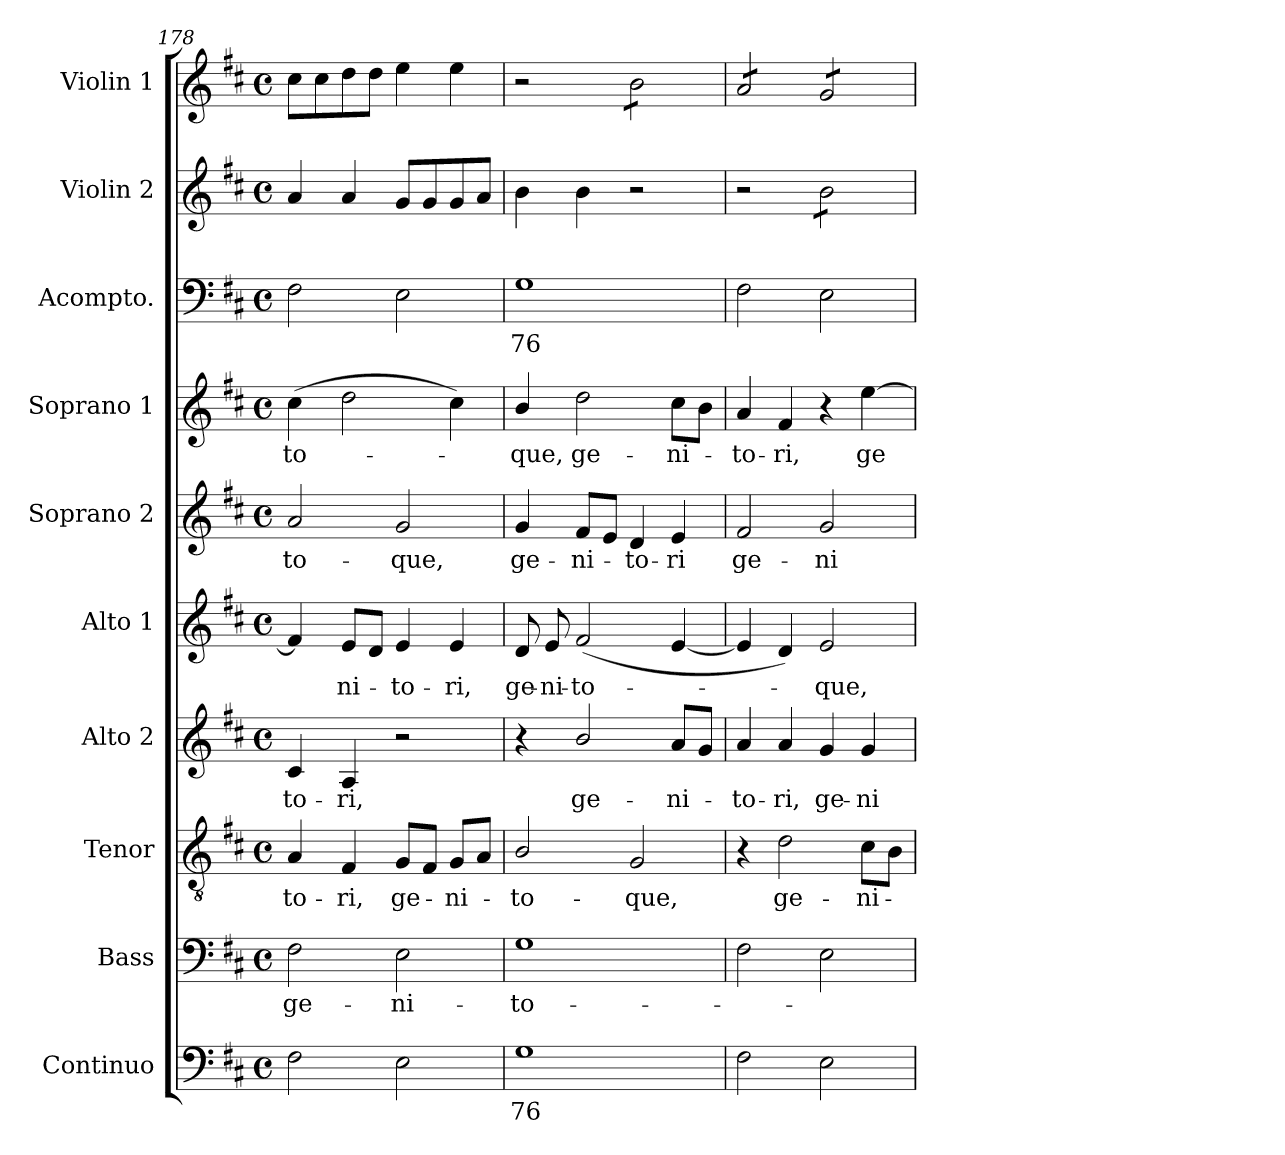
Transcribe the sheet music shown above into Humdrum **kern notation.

**kern	**text	**kern	**text	**kern	**text	**kern	**text	**kern	**text	**kern	**text	**kern	**text	**kern	**text	**kern	**kern
*part10	*part10	*part9	*part9	*part8	*part8	*part7	*part7	*part6	*part6	*part5	*part5	*part4	*part4	*part3	*part3	*part2	*part1
*staff10	*staff10	*staff9	*staff9	*staff8	*staff8	*staff7	*staff7	*staff6	*staff6	*staff5	*staff5	*staff4	*staff4	*staff3	*staff3	*staff2	*staff1
*I"Continuo	*	*I"Bass	*	*I"Tenor	*	*I"Alto 2	*	*I"Alto 1	*	*I"Soprano 2	*	*I"Soprano 1	*	*I"Acompto.	*	*I"Violin 2	*I"Violin 1
*I'Cont.	*	*I'B.	*	*I'T.	*	*I'A2.	*	*I'A1.	*	*I'S2.	*	*I'S1.	*	*I'Ac.	*	*I'Vln. 2	*I'Vln. 1
*clefF4	*	*clefF4	*	*clefGv2	*	*clefG2	*	*clefG2	*	*clefG2	*	*clefG2	*	*clefF4	*	*clefG2	*clefG2
*	*	*	*	*ITrd7c12	*	*	*	*	*	*	*	*	*	*	*	*	*
*k[f#c#]	*	*k[f#c#]	*	*k[f#c#]	*	*k[f#c#]	*	*k[f#c#]	*	*k[f#c#]	*	*k[f#c#]	*	*k[f#c#]	*	*k[f#c#]	*k[f#c#]
*D:	*	*D:	*	*D:	*	*D:	*	*D:	*	*D:	*	*D:	*	*D:	*	*D:	*D:
*M4/4	*	*M4/4	*	*M4/4	*	*M4/4	*	*M4/4	*	*M4/4	*	*M4/4	*	*M4/4	*	*M4/4	*M4/4
*met(c)	*	*met(c)	*	*met(c)	*	*met(c)	*	*met(c)	*	*met(c)	*	*met(c)	*	*met(c)	*	*met(c)	*met(c)
=178	=178	=178	=178	=178	=178	=178	=178	=178	=178	=178	=178	=178	=178	=178	=178	=178	=178
!	!	!	!LO:LY:b:color=#000000	!	!	!	!	!	!	!	!	!	!	!	!	!	!
!	!	!	!	!	!LO:LY:b:color=#000000	!	!	!	!	!	!	!	!	!	!	!	!
!	!	!	!	!	!	!	!LO:LY:b:color=#000000	!	!	!	!	!	!	!	!	!	!
!	!	!	!	!	!	!	!	!	!	!	!LO:LY:b:color=#000000	!	!	!	!	!	!
!	!	!	!	!	!	!	!	!	!	!	!	!	!LO:LY:b:color=#000000	!	!	!	!
2F#i\	.	2F#i\	ge-	4AAi/	-to-	4c#i/	-to-	4f#i/]	.	2ai/	-to-	(4cc#i\	-to-	2F#i\	.	4ai/	8cc#i\L
.	.	.	.	.	.	.	.	.	.	.	.	.	.	.	.	.	8cc#i\
!	!	!	!	!	!LO:LY:b:color=#000000	!	!	!	!	!	!	!	!	!	!	!	!
!	!	!	!	!	!	!	!LO:LY:b:color=#000000	!	!	!	!	!	!	!	!	!	!
!	!	!	!	!	!	!	!	!	!LO:LY:b:color=#000000	!	!	!	!	!	!	!	!
.	.	.	.	4FF#i/	-ri,	4Ai/	-ri,	8ei/L	-ni-	.	.	2ddi\	.	.	.	4ai/	8ddi\
.	.	.	.	.	.	.	.	8di/J	.	.	.	.	.	.	.	.	8ddi\J
!	!	!	!LO:LY:b:color=#000000	!	!	!	!	!	!	!	!	!	!	!	!	!	!
!	!	!	!	!	!LO:LY:b:color=#000000	!	!	!	!	!	!	!	!	!	!	!	!
!	!	!	!	!	!	!	!	!	!LO:LY:b:color=#000000	!	!	!	!	!	!	!	!
!	!	!	!	!	!	!	!	!	!	!	!LO:LY:b:color=#000000	!	!	!	!	!	!
2Ei\	.	2Ei\	-ni-	8GGi/L	ge-	2r	.	4ei/	-to-	2gi/	-que,	.	.	2Ei\	.	8gi/L	4eei\
.	.	.	.	8FF#i/J	.	.	.	.	.	.	.	.	.	.	.	8gi/	.
!	!	!	!	!	!LO:LY:b:color=#000000	!	!	!	!	!	!	!	!	!	!	!	!
!	!	!	!	!	!	!	!	!	!LO:LY:b:color=#000000	!	!	!	!	!	!	!	!
.	.	.	.	8GGi/L	-ni-	.	.	4ei/	-ri,	.	.	4cc#i\)	.	.	.	8gi/	4eei\
.	.	.	.	8AAi/J	.	.	.	.	.	.	.	.	.	.	.	8ai/J	.
=179	=179	=179	=179	=179	=179	=179	=179	=179	=179	=179	=179	=179	=179	=179	=179	=179	=179
!	!LO:LY:b:color=#000000	!	!	!	!	!	!	!	!	!	!	!	!	!	!	!	!
!	!	!	!LO:LY:b:color=#000000	!	!	!	!	!	!	!	!	!	!	!	!	!	!
!	!	!	!	!	!LO:LY:b:color=#000000	!	!	!	!	!	!	!	!	!	!	!	!
!	!	!	!	!	!	!	!	!	!LO:LY:b:color=#000000	!	!	!	!	!	!	!	!
!	!	!	!	!	!	!	!	!	!	!	!LO:LY:b:color=#000000	!	!	!	!	!	!
!	!	!	!	!	!	!	!	!	!	!	!	!	!LO:LY:b:color=#000000	!	!	!	!
!	!	!	!	!	!	!	!	!	!	!	!	!	!	!	!LO:LY:b:color=#000000	!	!
1Gi	76	1Gi	-to-	2BBi/	-to-	4r	.	8di/	ge-	4gi/	ge-	4bi/	-que,	1Gi	76	4bi\	2r
!	!	!	!	!	!	!	!	!	!LO:LY:b:color=#000000	!	!	!	!	!	!	!	!
.	.	.	.	.	.	.	.	8ei/	-ni-	.	.	.	.	.	.	.	.
!	!	!	!	!	!	!	!LO:LY:b:color=#000000	!	!	!	!	!	!	!	!	!	!
!	!	!	!	!	!	!	!	!	!LO:LY:b:color=#000000	!	!	!	!	!	!	!	!
!	!	!	!	!	!	!	!	!	!	!	!LO:LY:b:color=#000000	!	!	!	!	!	!
!	!	!	!	!	!	!	!	!	!	!	!	!	!LO:LY:b:color=#000000	!	!	!	!
.	.	.	.	.	.	2bi/	ge-	(2f#i/	-to-	8f#i/L	-ni-	2ddi\	ge-	.	.	4bi\	.
.	.	.	.	.	.	.	.	.	.	8ei/J	.	.	.	.	.	.	.
!	!	!	!	!	!LO:LY:b:color=#000000	!	!	!	!	!	!	!	!	!	!	!	!
!	!	!	!	!	!	!	!	!	!	!	!LO:LY:b:color=#000000	!	!	!	!	!	!
*	*	*	*	*	*	*	*	*	*	*	*	*	*	*	*	*	*tremolo
.	.	.	.	2GGi/	-que,	.	.	.	.	4di/	-to-	.	.	.	.	2r	8bi\L
.	.	.	.	.	.	.	.	.	.	.	.	.	.	.	.	.	8bi\
!	!	!	!	!	!	!	!LO:LY:b:color=#000000	!	!	!	!	!	!	!	!	!	!
!	!	!	!	!	!	!	!	!	!	!	!LO:LY:b:color=#000000	!	!	!	!	!	!
!	!	!	!	!	!	!	!	!	!	!	!	!	!LO:LY:b:color=#000000	!	!	!	!
.	.	.	.	.	.	8ai/L	-ni-	[<4ei/	.	4ei/	-ri	8cc#i\L	-ni-	.	.	.	8bi\
.	.	.	.	.	.	8gi/J	.	.	.	.	.	8bi\J	.	.	.	.	8bi\J
=180	=180	=180	=180	=180	=180	=180	=180	=180	=180	=180	=180	=180	=180	=180	=180	=180	=180
!	!	!	!	!	!	!	!LO:LY:b:color=#000000	!	!	!	!	!	!	!	!	!	!
!	!	!	!	!	!	!	!	!	!	!	!LO:LY:b:color=#000000	!	!	!	!	!	!
!	!	!	!	!	!	!	!	!	!	!	!	!	!LO:LY:b:color=#000000	!	!	!	!
2F#i\	.	2F#i\	.	4r	.	4ai/	-to-	4ei/]	.	2f#i/	ge-	4ai/	-to-	2F#i\	.	2r	8ai/L
.	.	.	.	.	.	.	.	.	.	.	.	.	.	.	.	.	8ai/
!	!	!	!	!	!LO:LY:b:color=#000000	!	!	!	!	!	!	!	!	!	!	!	!
!	!	!	!	!	!	!	!LO:LY:b:color=#000000	!	!	!	!	!	!	!	!	!	!
!	!	!	!	!	!	!	!	!	!	!	!	!	!LO:LY:b:color=#000000	!	!	!	!
.	.	.	.	2Di\	ge-	4ai/	-ri,	4di/)	.	.	.	4f#i/	-ri,	.	.	.	8ai/
.	.	.	.	.	.	.	.	.	.	.	.	.	.	.	.	.	8ai/J
!	!	!	!	!	!	!	!LO:LY:b:color=#000000	!	!	!	!	!	!	!	!	!	!
!	!	!	!	!	!	!	!	!	!LO:LY:b:color=#000000	!	!	!	!	!	!	!	!
!	!	!	!	!	!	!	!	!	!	!	!LO:LY:b:color=#000000	!	!	!	!	!	!
*	*	*	*	*	*	*	*	*	*	*	*	*	*	*	*	*tremolo	*
2Ei\	.	2Ei\	.	.	.	4gi/	ge-	2ei/	-que,	2gi/	-ni-	4r	.	2Ei\	.	8bi\L	8gi/L
.	.	.	.	.	.	.	.	.	.	.	.	.	.	.	.	8bi\	8gi/
!	!	!	!	!	!LO:LY:b:color=#000000	!	!	!	!	!	!	!	!	!	!	!	!
!	!	!	!	!	!	!	!LO:LY:b:color=#000000	!	!	!	!	!	!	!	!	!	!
!	!	!	!	!	!	!	!	!	!	!	!	!	!LO:LY:b:color=#000000	!	!	!	!
.	.	.	.	8C#i\L	-ni-	4gi/	-ni-	.	.	.	.	[>4eei\	ge-	.	.	8bi\	8gi/
.	.	.	.	8BBi\J	.	.	.	.	.	.	.	.	.	.	.	8bi\J	8gi/J
*	*	*	*	*	*	*	*	*	*	*	*	*	*	*	*	*	*Xtremolo
*	*	*	*	*	*	*	*	*	*	*	*	*	*	*	*	*Xtremolo	*
=	=	=	=	=	=	=	=	=	=	=	=	=	=	=	=	=	=
*-	*-	*-	*-	*-	*-	*-	*-	*-	*-	*-	*-	*-	*-	*-	*-	*-	*-
